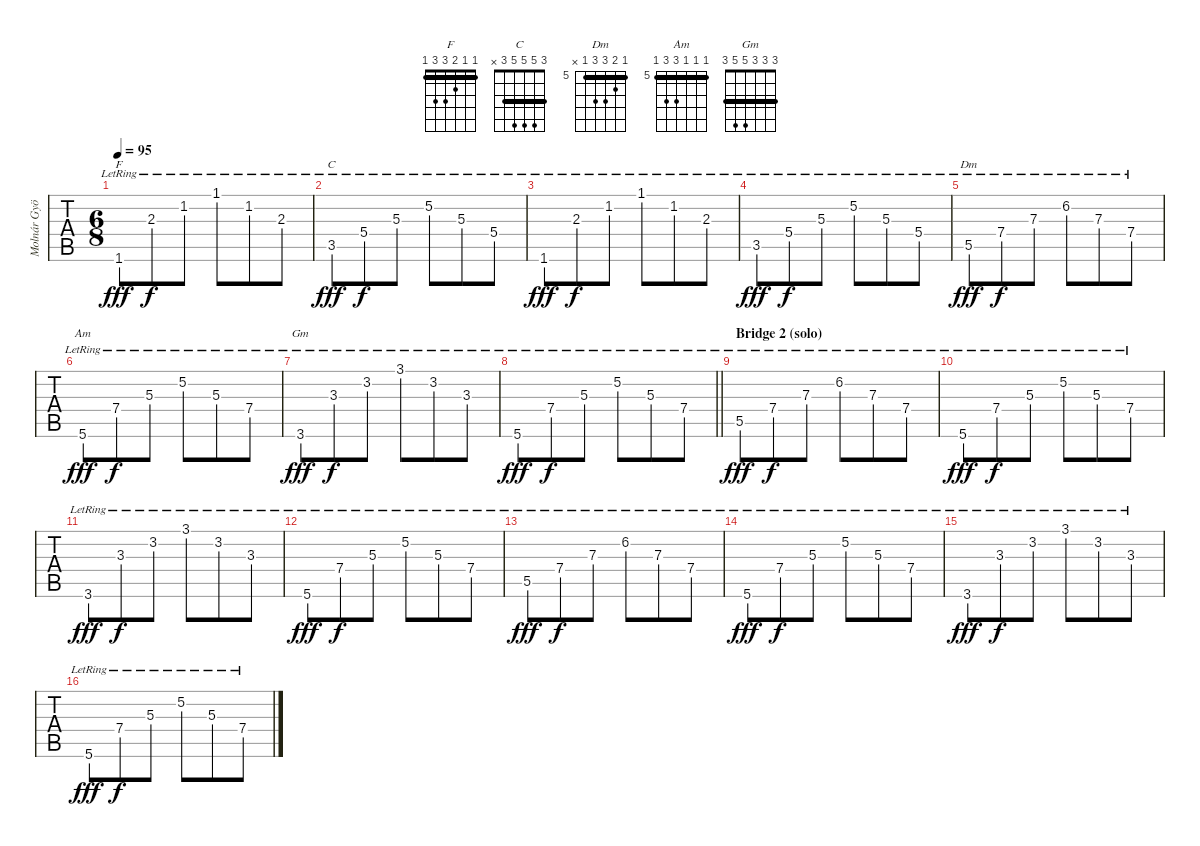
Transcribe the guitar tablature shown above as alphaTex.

\track ("Molnár György" "Molnár Gyö") {instrument electricguitarjazz}
\staff {tabs}
\tuning (E4 B3 G3 D3 A2 E2) {hide}
\chord ("F" 1 1 2 3 3 1) {barre 1}
\chord ("C" 3 5 5 5 3 x) {barre 3}
\chord ("Dm" 5 6 7 7 5 x) {firstfret 5 barre 5}
\chord ("Am" 5 5 5 7 7 5) {firstfret 5 barre 5}
\chord ("Gm" 3 3 3 5 5 3) {barre 3}
\ts (6 8)
\tempo 95
\clef g2
\ks dminor
1.6{hac lr}.8{ch "F" dy fff} 2.3{lr}.8{dy f} 1.2{lr}.8 1.1{lr}.8 1.2{lr}.8 2.3{lr}.8 |
3.5{hac lr}.8{ch "C" dy fff} 5.4{lr}.8{dy f} 5.3{lr}.8 5.2{lr}.8 5.3{lr}.8 5.4{lr}.8 |
1.6{hac lr}.8{dy fff} 2.3{lr}.8{dy f} 1.2{lr}.8 1.1{lr}.8 1.2{lr}.8 2.3{lr}.8 |
3.5{hac lr}.8{dy fff} 5.4{lr}.8{dy f} 5.3{lr}.8 5.2{lr}.8 5.3{lr}.8 5.4{lr}.8 |
5.5{hac lr}.8{ch "Dm" dy fff} 7.4{lr}.8{dy f} 7.3{lr}.8 6.2{lr}.8 7.3{lr}.8 7.4{lr}.8 |
5.6{hac lr}.8{ch "Am" dy fff} 7.4{lr}.8{dy f} 5.3{lr}.8 5.2{lr}.8 5.3{lr}.8 7.4{lr}.8 |
3.6{hac lr}.8{ch "Gm" dy fff} 3.3{lr}.8{dy f} 3.2{lr}.8 3.1{lr}.8 3.2{lr}.8 3.3{lr}.8 |
\barLineRight lightlight
5.6{hac lr}.8{dy fff} 7.4{lr}.8{dy f} 5.3{lr}.8 5.2{lr}.8 5.3{lr}.8 7.4{lr}.8 |
\section ("" "Bridge 2 (solo)")
5.5{hac lr}.8{dy fff} 7.4{lr}.8{dy f} 7.3{lr}.8 6.2{lr}.8 7.3{lr}.8 7.4{lr}.8 |
5.6{hac lr}.8{dy fff} 7.4{lr}.8{dy f} 5.3{lr}.8 5.2{lr}.8 5.3{lr}.8 7.4{lr}.8 |
3.6{hac lr}.8{dy fff} 3.3{lr}.8{dy f} 3.2{lr}.8 3.1{lr}.8 3.2{lr}.8 3.3{lr}.8 |
5.6{hac lr}.8{dy fff} 7.4{lr}.8{dy f} 5.3{lr}.8 5.2{lr}.8 5.3{lr}.8 7.4{lr}.8 |
5.5{hac lr}.8{dy fff} 7.4{lr}.8{dy f} 7.3{lr}.8 6.2{lr}.8 7.3{lr}.8 7.4{lr}.8 |
5.6{hac lr}.8{dy fff} 7.4{lr}.8{dy f} 5.3{lr}.8 5.2{lr}.8 5.3{lr}.8 7.4{lr}.8 |
3.6{hac lr}.8{dy fff} 3.3{lr}.8{dy f} 3.2{lr}.8 3.1{lr}.8 3.2{lr}.8 3.3{lr}.8 |
5.6{hac lr}.8{dy fff} 7.4{lr}.8{dy f} 5.3{lr}.8 5.2{lr}.8 5.3{lr}.8 7.4{lr}.8
